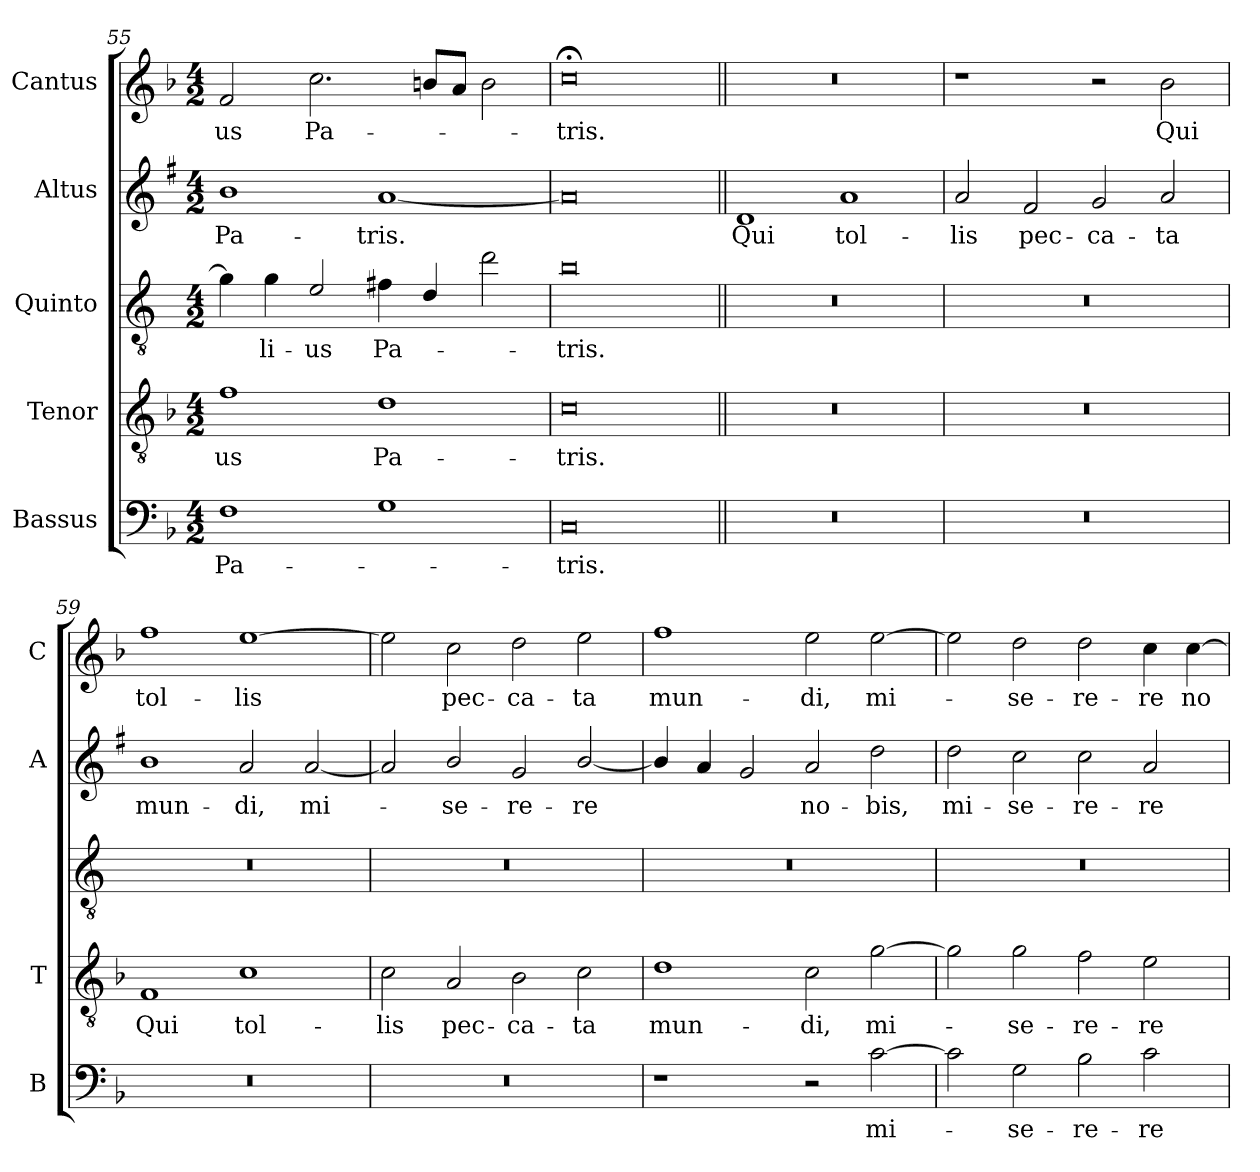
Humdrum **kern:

**kern	**text	**kern	**text	**kern	**text	**kern	**text	**kern	**text
*part5	*part5	*part4	*part4	*part3	*part3	*part2	*part2	*part1	*part1
*staff5	*staff5	*staff4	*staff4	*staff3	*staff3	*staff2	*staff2	*staff1	*staff1
*I"Bassus	*	*I"Tenor	*	*I"Quinto	*	*I"Altus	*	*I"Cantus	*
*I'B	*	*I'T	*	*	*	*I'A	*	*I'C	*
!!LO:PB:g=z
*clefF4	*	*clefGv2	*	*clefGv2	*	*clefG2	*	*clefG2	*
*	*	*	*	*ITrd4c7	*	*ITrd1c2	*	*	*
*k[b-]	*	*k[b-]	*	*k[b-]	*	*k[b-]	*	*k[b-]	*
*F:	*	*F:	*	*F:	*	*F:	*	*F:	*
*M4/2	*	*M4/2	*	*M4/2	*	*M4/2	*	*M4/2	*
=55	=55	=55	=55	=55	=55	=55	=55	=55	=55
!	!LO:LY:b	!	!LO:LY:b	!	!	!	!LO:LY:b	!	!LO:LY:b
1F	Pa-	1f	-us	4c\]	.	1a	Pa-	2f/	-us
!	!	!	!	!	!LO:LY:b	!	!	!	!
.	.	.	.	4c\	-li-	.	.	.	.
!	!	!	!	!	!LO:LY:b	!	!	!	!LO:LY:b
.	.	.	.	2A/	-us	.	.	2.cc\	Pa-
!	!	!	!LO:LY:b	!	!LO:LY:b	!	!LO:LY:b	!	!
1G	.	1d	Pa-	4Bn\	Pa-	[1g	-tris.	.	.
.	.	.	.	4G/	.	.	.	8bn/L	.
.	.	.	.	.	.	.	.	8a/J	.
.	.	.	.	2g\	.	.	.	2b\	.
=56	=56	=56	=56	=56	=56	=56	=56	=56	=56
!	!LO:LY:b	!	!LO:LY:b	!	!LO:LY:b	!	!	!	!LO:LY:b
0C	-tris.	0c	-tris.	0e	-tris.	0g]	.	0cc;<	-tris.
=57||	=57||	=57||	=57||	=57||	=57||	=57||	=57||	=57||	=57||
!	!	!	!	!	!	!	!LO:LY:b	!	!
0r	.	0r	.	0r	.	1c	Qui	0r	.
!	!	!	!	!	!	!	!LO:LY:b	!	!
.	.	.	.	.	.	1g	tol-	.	.
=58	=58	=58	=58	=58	=58	=58	=58	=58	=58
!	!	!	!	!	!	!	!LO:LY:b	!	!
0r	.	0r	.	0r	.	2g/	-lis	1r	.
!	!	!	!	!	!	!	!LO:LY:b	!	!
.	.	.	.	.	.	2e/	pec-	.	.
!	!	!	!	!	!	!	!LO:LY:b	!	!
.	.	.	.	.	.	2f/	-ca-	2r	.
!	!	!	!	!	!	!	!LO:LY:b	!	!LO:LY:b
.	.	.	.	.	.	2g/	-ta	2b-\	Qui
=59	=59	=59	=59	=59	=59	=59	=59	=59	=59
!	!	!	!LO:LY:b	!	!	!	!LO:LY:b	!	!LO:LY:b
0r	.	1F	Qui	0r	.	1a	mun-	1ff	tol-
!	!	!	!LO:LY:b	!	!	!	!LO:LY:b	!	!LO:LY:b
.	.	1c	tol-	.	.	2g/	-di,	[1ee	-lis
!	!	!	!	!	!	!	!LO:LY:b	!	!
.	.	.	.	.	.	[2g/	mi-	.	.
=60	=60	=60	=60	=60	=60	=60	=60	=60	=60
!	!	!	!LO:LY:b	!	!	!	!	!	!
0r	.	2c\	-lis	0r	.	2g/]	.	2ee\]	.
!	!	!	!LO:LY:b	!	!	!	!LO:LY:b	!	!LO:LY:b
.	.	2A/	pec-	.	.	2a/	-se-	2cc\	pec-
!	!	!	!LO:LY:b	!	!	!	!LO:LY:b	!	!LO:LY:b
.	.	2B-\	-ca-	.	.	2f/	-re-	2dd\	-ca-
!	!	!	!LO:LY:b	!	!	!	!LO:LY:b	!	!LO:LY:b
.	.	2c\	-ta	.	.	[2a/	-re	2ee\	-ta
!!LO:LB:g=z
=61	=61	=61	=61	=61	=61	=61	=61	=61	=61
!	!	!	!LO:LY:b	!	!	!	!	!	!LO:LY:b
1r	.	1d	mun-	0r	.	4a/]	.	1ff	mun-
.	.	.	.	.	.	4g/	.	.	.
.	.	.	.	.	.	2f/	.	.	.
!	!LO:LY:b	!	!LO:LY:b	!	!	!	!LO:LY:b	!	!LO:LY:b
2r	mun-	2c\	-di,	.	.	2g/	no-	2ee\	-di,
!	!LO:LY:b	!	!LO:LY:b	!	!	!	!LO:LY:b	!	!LO:LY:b
[2c\	-mi-	[2g\	mi-	.	.	2cc\	-bis,	[2ee\	mi-
=62	=62	=62	=62	=62	=62	=62	=62	=62	=62
!	!	!	!	!	!	!	!LO:LY:b	!	!
2c\]	.	2g\]	.	0r	.	2cc\	mi-	2ee\]	.
!	!LO:LY:b	!	!LO:LY:b	!	!	!	!LO:LY:b	!	!LO:LY:b
2G\	-se-	2g\	-se-	.	.	2b-\	-se-	2dd\	-se-
!	!LO:LY:b	!	!LO:LY:b	!	!	!	!LO:LY:b	!	!LO:LY:b
2B-\	-re-	2f\	-re-	.	.	2b-\	-re-	2dd\	-re-
!	!LO:LY:b	!	!LO:LY:b	!	!	!	!LO:LY:b	!	!LO:LY:b
2c\	-re	2e\	-re	.	.	2g/	-re	4cc\	-re
!	!	!	!	!	!	!	!	!	!LO:LY:b
.	.	.	.	.	.	.	.	[4cc\	no-
=	=	=	=	=	=	=	=	=	=
*-	*-	*-	*-	*-	*-	*-	*-	*-	*-
